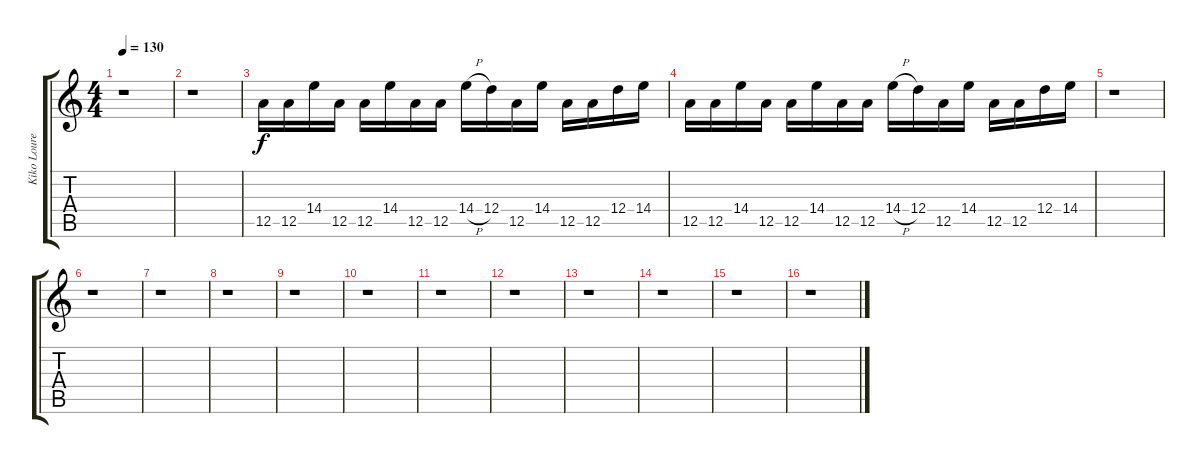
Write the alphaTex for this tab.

\track ("Kiko Loureiro" "Kiko Loure") {instrument distortionguitar}
\staff {score tabs}
\tuning (E4 B3 G3 D3 A2 E2) {hide}
\ts (4 4)
\tempo 130
\clef g2
\ks c
r.1{dy f} |
r.1 |
12.5.16{balance 6} 12.5.16 14.4.16 12.5.16 12.5.16 14.4.16 12.5.16 12.5.16 14.4{h}.16 12.4.16 12.5.16 14.4.16 12.5.16 12.5.16 12.4.16 14.4.16 |
12.5.16 12.5.16 14.4.16 12.5.16 12.5.16 14.4.16 12.5.16 12.5.16 14.4{h}.16 12.4.16 12.5.16 14.4.16 12.5.16 12.5.16 12.4.16 14.4.16 |
r.1{balance 12} |
r.1 |
r.1 |
r.1 |
r.1 |
r.1 |
r.1 |
r.1 |
r.1 |
r.1 |
r.1 |
r.1
